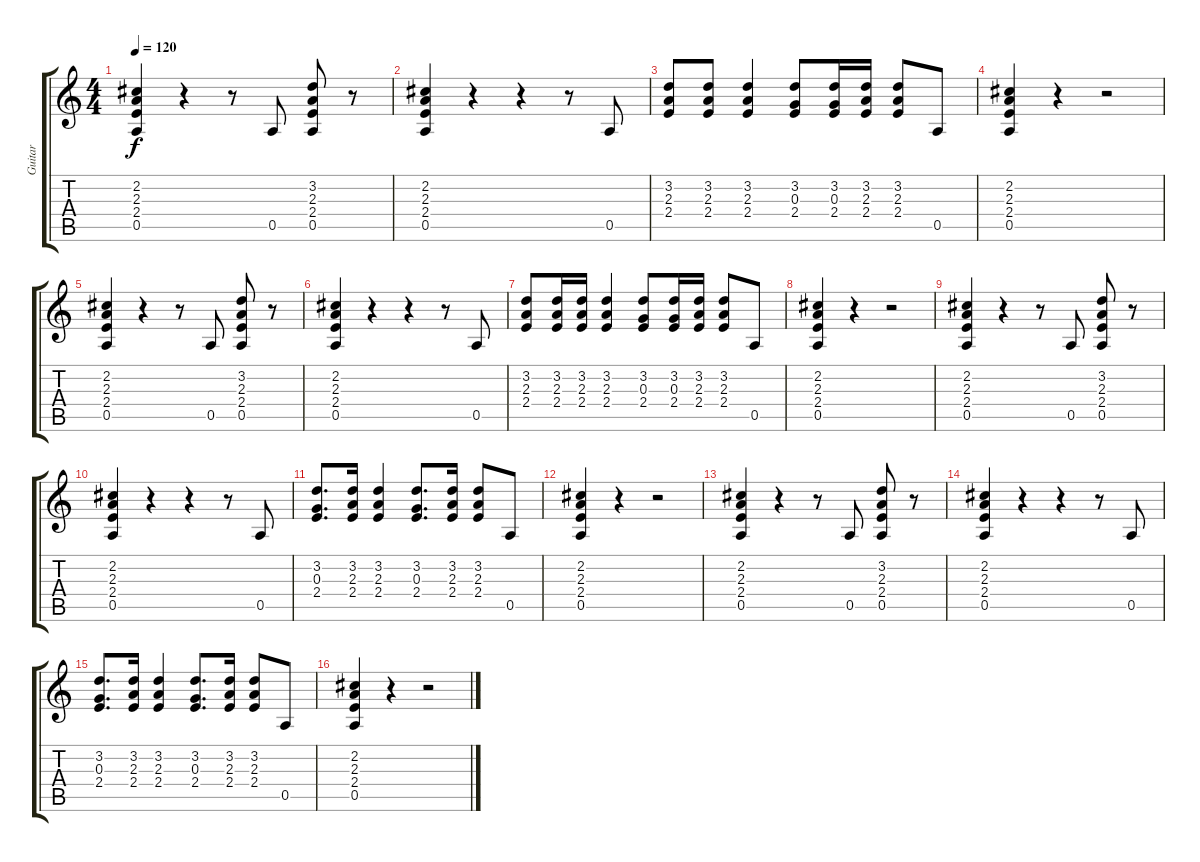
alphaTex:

\track ("Guitar" "Guitar") {instrument distortionguitar}
\staff {score tabs}
\tuning (E4 B3 G3 D3 A2 E2) {hide}
\ts (4 4)
\tempo 120
\clef g2
\ks c
(2.2 2.3 2.4 0.5).4{dy f instrument distortionguitar} r.4 r.8 0.5.8 (3.2 2.3 2.4 0.5).8 r.8 |
(2.2 2.3 2.4 0.5).4 r.4 r.4 r.8 0.5.8 |
(3.2 2.3 2.4).8 (3.2 2.3 2.4).8 (3.2 2.3 2.4).4 (3.2 0.3 2.4).8 (3.2 0.3 2.4).16 (3.2 2.3 2.4).16 (3.2 2.3 2.4).8 0.5.8 |
(2.2 2.3 2.4 0.5).4 r.4 r.2 |
(2.2 2.3 2.4 0.5).4 r.4 r.8 0.5.8 (3.2 2.3 2.4 0.5).8 r.8 |
(2.2 2.3 2.4 0.5).4 r.4 r.4 r.8 0.5.8 |
(3.2 2.3 2.4).8 (3.2 2.3 2.4).16 (3.2 2.3 2.4).16 (3.2 2.3 2.4).4 (3.2 0.3 2.4).8 (3.2 0.3 2.4).16 (3.2 2.3 2.4).16 (3.2 2.3 2.4).8 0.5.8 |
(2.2 2.3 2.4 0.5).4 r.4 r.2 |
(2.2 2.3 2.4 0.5).4 r.4 r.8 0.5.8 (3.2 2.3 2.4 0.5).8 r.8 |
(2.2 2.3 2.4 0.5).4 r.4 r.4 r.8 0.5.8 |
(3.2 0.3 2.4).8{d} (3.2 2.3 2.4).16 (3.2 2.3 2.4).4 (3.2 0.3 2.4).8{d} (3.2 2.3 2.4).16 (3.2 2.3 2.4).8 0.5.8 |
(2.2 2.3 2.4 0.5).4 r.4 r.2 |
(2.2 2.3 2.4 0.5).4 r.4 r.8 0.5.8 (3.2 2.3 2.4 0.5).8 r.8 |
(2.2 2.3 2.4 0.5).4 r.4 r.4 r.8 0.5.8 |
(3.2 0.3 2.4).8{d} (3.2 2.3 2.4).16 (3.2 2.3 2.4).4 (3.2 0.3 2.4).8{d} (3.2 2.3 2.4).16 (3.2 2.3 2.4).8 0.5.8 |
(2.2 2.3 2.4 0.5).4 r.4 r.2
